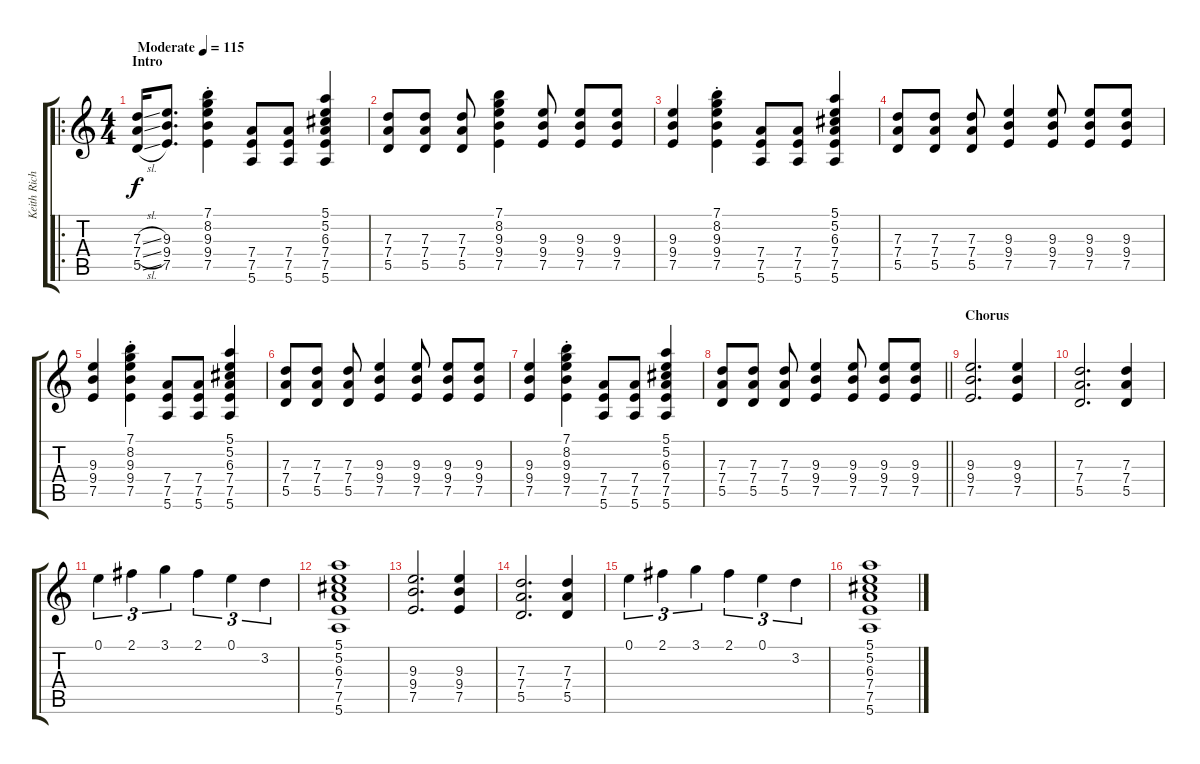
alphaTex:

\track ("Keith Richards" "Keith Rich") {instrument overdrivenguitar}
\staff {score tabs}
\tuning (E4 B3 G3 D3 A2 E2) {hide}
\ro
\ts (4 4)
\section ("" "Intro")
\tempo (115 "Moderate")
\clef g2
\ks c
(7.3{sl} 7.4{sl} 5.5{sl}).16{dy f instrument overdrivenguitar} (9.3 9.4 7.5).8{d} (7.1 8.2 9.3 9.4 7.5{st}).4 (7.4 7.5 5.6).8 (7.4 7.5 5.6).8 (5.1 5.2 6.3 7.4 7.5 5.6).4 |
(7.3 7.4 5.5).8 (7.3 7.4 5.5).8 (7.3 7.4 5.5).8 (7.1 8.2 9.3 9.4 7.5).4 (9.3 9.4 7.5).8 (9.3 9.4 7.5).8 (9.3 9.4 7.5).8 |
(9.3 9.4 7.5).4 (7.1 8.2 9.3 9.4 7.5{st}).4 (7.4 7.5 5.6).8 (7.4 7.5 5.6).8 (5.1 5.2 6.3 7.4 7.5 5.6).4 |
(7.3 7.4 5.5).8 (7.3 7.4 5.5).8 (7.3 7.4 5.5).8 (9.3 9.4 7.5).4 (9.3 9.4 7.5).8 (9.3 9.4 7.5).8 (9.3 9.4 7.5).8 |
(9.3 9.4 7.5).4 (7.1 8.2 9.3 9.4 7.5{st}).4 (7.4 7.5 5.6).8 (7.4 7.5 5.6).8 (5.1 5.2 6.3 7.4 7.5 5.6).4 |
(7.3 7.4 5.5).8 (7.3 7.4 5.5).8 (7.3 7.4 5.5).8 (9.3 9.4 7.5).4 (9.3 9.4 7.5).8 (9.3 9.4 7.5).8 (9.3 9.4 7.5).8 |
(9.3 9.4 7.5).4 (7.1 8.2 9.3 9.4 7.5{st}).4 (7.4 7.5 5.6).8 (7.4 7.5 5.6).8 (5.1 5.2 6.3 7.4 7.5 5.6).4 |
\barLineRight lightlight
(7.3 7.4 5.5).8 (7.3 7.4 5.5).8 (7.3 7.4 5.5).8 (9.3 9.4 7.5).4 (9.3 9.4 7.5).8 (9.3 9.4 7.5).8 (9.3 9.4 7.5).8 |
\section ("" "Chorus")
(9.3 9.4 7.5).2{d} (9.3 9.4 7.5).4 |
(7.3 7.4 5.5).2{d} (7.3 7.4 5.5).4 |
0.1.4{tu (3 2)} 2.1.4{tu (3 2)} 3.1.4{tu (3 2)} 2.1.4{tu (3 2)} 0.1.4{tu (3 2)} 3.2.4{tu (3 2)} |
(5.1 5.2 6.3 7.4 7.5 5.6).1 |
(9.3 9.4 7.5).2{d} (9.3 9.4 7.5).4 |
(7.3 7.4 5.5).2{d} (7.3 7.4 5.5).4 |
0.1.4{tu (3 2)} 2.1.4{tu (3 2)} 3.1.4{tu (3 2)} 2.1.4{tu (3 2)} 0.1.4{tu (3 2)} 3.2.4{tu (3 2)} |
(5.1 5.2 6.3 7.4 7.5 5.6).1
